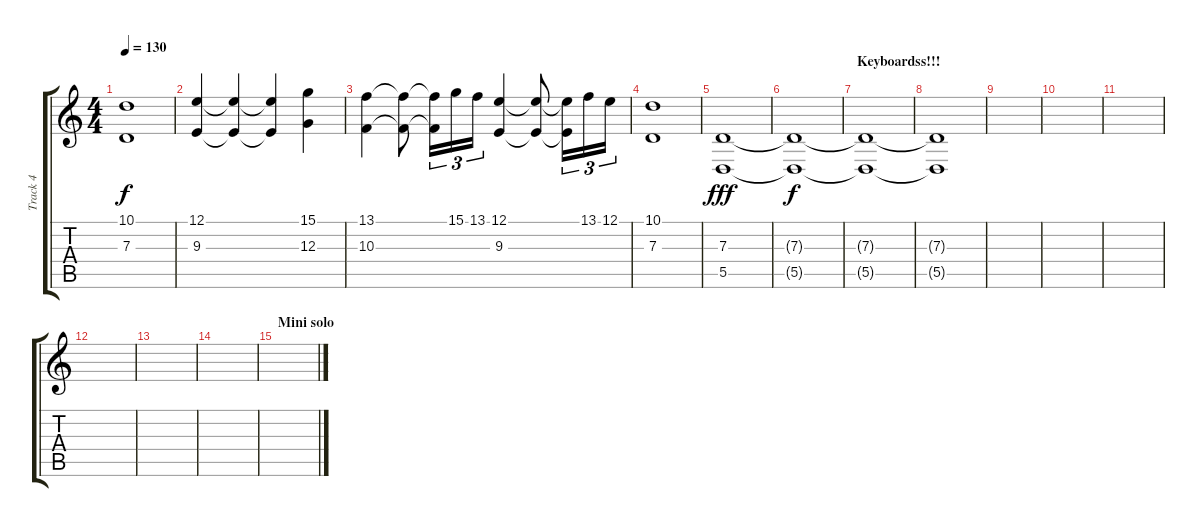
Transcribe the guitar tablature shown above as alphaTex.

\track ("Track 4" "Track 4") {instrument stringensemble1}
\staff {score tabs}
\tuning (E4 B3 G3 D3 A2 E2) {hide}
\ts (4 4)
\tempo 130
\clef g2
\ks c
(10.1 7.3).1{dy f} |
(12.1 9.3).4 (12.1{t} 9.3{t}).4 (12.1{t} 9.3{t}).4 (15.1 12.3).4 |
(13.1 10.3).4 (13.1{t} 10.3{t}).8 (13.1{t} 10.3{t}).16{tu (3 2)} 15.1.16{tu (3 2)} 13.1.16{tu (3 2)} (12.1 9.3).4 (12.1{t} 9.3{t}).8 (12.1{t} 9.3{t}).16{tu (3 2)} 13.1.16{tu (3 2)} 12.1.16{tu (3 2)} |
(10.1 7.3).1 |
(7.3 5.5).1{dy fff volume 4} |
(7.3{t} 5.5{t}).1{dy f} |
\section ("" "Keyboardss!!!")
(7.3{t} 5.5{t}).1{volume 4} |
(7.3{t} 5.5{t}).1 |
|
|
|
|
|
|
\section ("" "Mini solo ")
